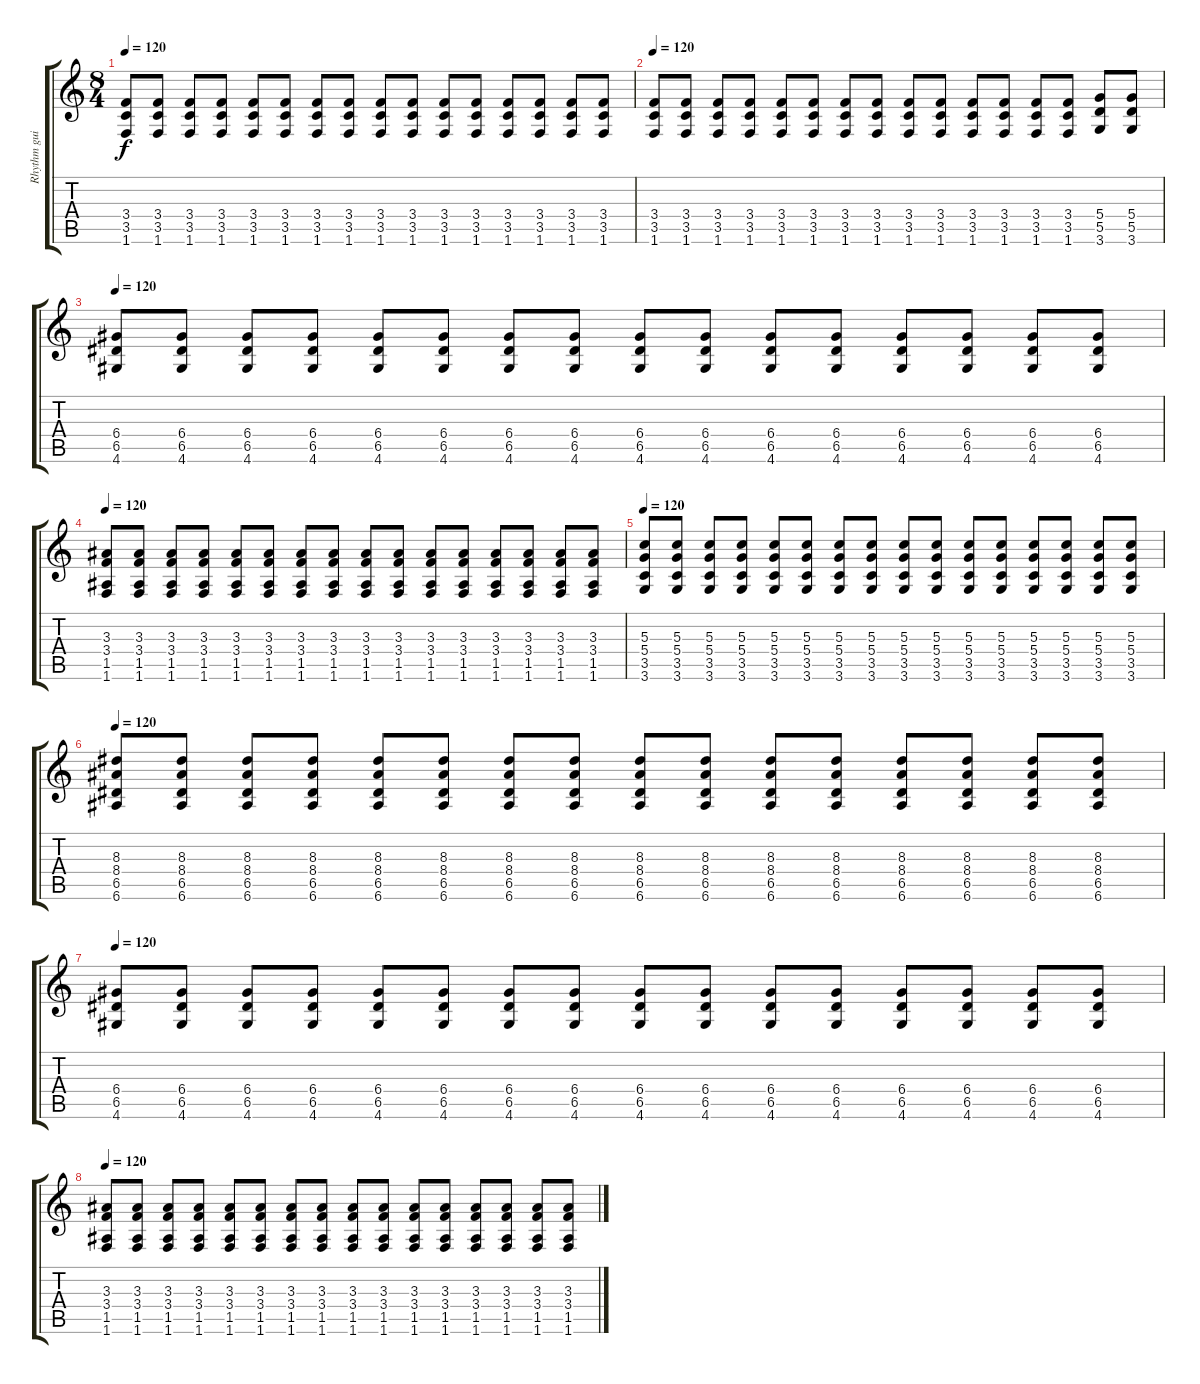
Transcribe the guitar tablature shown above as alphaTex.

\track ("Rhythm guitar" "Rhythm gui") {instrument distortionguitar}
\staff {score tabs}
\tuning (E4 B3 G3 D3 A2 E2) {hide}
\ts (8 4)
\tempo 120
\clef g2
\ks c
(3.4 3.5 1.6).8{dy f} (3.4 3.5 1.6).8 (3.4 3.5 1.6).8 (3.4 3.5 1.6).8 (3.4 3.5 1.6).8 (3.4 3.5 1.6).8 (3.4 3.5 1.6).8 (3.4 3.5 1.6).8 (3.4 3.5 1.6).8 (3.4 3.5 1.6).8 (3.4 3.5 1.6).8 (3.4 3.5 1.6).8 (3.4 3.5 1.6).8 (3.4 3.5 1.6).8 (3.4 3.5 1.6).8 (3.4 3.5 1.6).8 |
\tempo 120
(3.4 3.5 1.6).8 (3.4 3.5 1.6).8 (3.4 3.5 1.6).8 (3.4 3.5 1.6).8 (3.4 3.5 1.6).8 (3.4 3.5 1.6).8 (3.4 3.5 1.6).8 (3.4 3.5 1.6).8 (3.4 3.5 1.6).8 (3.4 3.5 1.6).8 (3.4 3.5 1.6).8 (3.4 3.5 1.6).8 (3.4 3.5 1.6).8 (3.4 3.5 1.6).8 (5.4 5.5 3.6).8 (5.4 5.5 3.6).8 |
\tempo 120
(6.4 6.5 4.6).8 (6.4 6.5 4.6).8 (6.4 6.5 4.6).8 (6.4 6.5 4.6).8 (6.4 6.5 4.6).8 (6.4 6.5 4.6).8 (6.4 6.5 4.6).8 (6.4 6.5 4.6).8 (6.4 6.5 4.6).8 (6.4 6.5 4.6).8 (6.4 6.5 4.6).8 (6.4 6.5 4.6).8 (6.4 6.5 4.6).8 (6.4 6.5 4.6).8 (6.4 6.5 4.6).8 (6.4 6.5 4.6).8 |
\tempo 120
(3.3 3.4 1.5 1.6).8 (3.3 3.4 1.5 1.6).8 (3.3 3.4 1.5 1.6).8 (3.3 3.4 1.5 1.6).8 (3.3 3.4 1.5 1.6).8 (3.3 3.4 1.5 1.6).8 (3.3 3.4 1.5 1.6).8 (3.3 3.4 1.5 1.6).8 (3.3 3.4 1.5 1.6).8 (3.3 3.4 1.5 1.6).8 (3.3 3.4 1.5 1.6).8 (3.3 3.4 1.5 1.6).8 (3.3 3.4 1.5 1.6).8 (3.3 3.4 1.5 1.6).8 (3.3 3.4 1.5 1.6).8 (3.3 3.4 1.5 1.6).8 |
\tempo 120
(5.3 5.4 3.5 3.6).8 (5.3 5.4 3.5 3.6).8 (5.3 5.4 3.5 3.6).8 (5.3 5.4 3.5 3.6).8 (5.3 5.4 3.5 3.6).8 (5.3 5.4 3.5 3.6).8 (5.3 5.4 3.5 3.6).8 (5.3 5.4 3.5 3.6).8 (5.3 5.4 3.5 3.6).8 (5.3 5.4 3.5 3.6).8 (5.3 5.4 3.5 3.6).8 (5.3 5.4 3.5 3.6).8 (5.3 5.4 3.5 3.6).8 (5.3 5.4 3.5 3.6).8 (5.3 5.4 3.5 3.6).8 (5.3 5.4 3.5 3.6).8 |
\tempo 120
(8.3 8.4 6.5 6.6).8 (8.3 8.4 6.5 6.6).8 (8.3 8.4 6.5 6.6).8 (8.3 8.4 6.5 6.6).8 (8.3 8.4 6.5 6.6).8 (8.3 8.4 6.5 6.6).8 (8.3 8.4 6.5 6.6).8 (8.3 8.4 6.5 6.6).8 (8.3 8.4 6.5 6.6).8 (8.3 8.4 6.5 6.6).8 (8.3 8.4 6.5 6.6).8 (8.3 8.4 6.5 6.6).8 (8.3 8.4 6.5 6.6).8 (8.3 8.4 6.5 6.6).8 (8.3 8.4 6.5 6.6).8 (8.3 8.4 6.5 6.6).8 |
\tempo 120
(6.4 6.5 4.6).8 (6.4 6.5 4.6).8 (6.4 6.5 4.6).8 (6.4 6.5 4.6).8 (6.4 6.5 4.6).8 (6.4 6.5 4.6).8 (6.4 6.5 4.6).8 (6.4 6.5 4.6).8 (6.4 6.5 4.6).8 (6.4 6.5 4.6).8 (6.4 6.5 4.6).8 (6.4 6.5 4.6).8 (6.4 6.5 4.6).8 (6.4 6.5 4.6).8 (6.4 6.5 4.6).8 (6.4 6.5 4.6).8 |
\tempo 120
(3.3 3.4 1.5 1.6).8 (3.3 3.4 1.5 1.6).8 (3.3 3.4 1.5 1.6).8 (3.3 3.4 1.5 1.6).8 (3.3 3.4 1.5 1.6).8 (3.3 3.4 1.5 1.6).8 (3.3 3.4 1.5 1.6).8 (3.3 3.4 1.5 1.6).8 (3.3 3.4 1.5 1.6).8 (3.3 3.4 1.5 1.6).8 (3.3 3.4 1.5 1.6).8 (3.3 3.4 1.5 1.6).8 (3.3 3.4 1.5 1.6).8 (3.3 3.4 1.5 1.6).8 (3.3 3.4 1.5 1.6).8 (3.3 3.4 1.5 1.6).8
